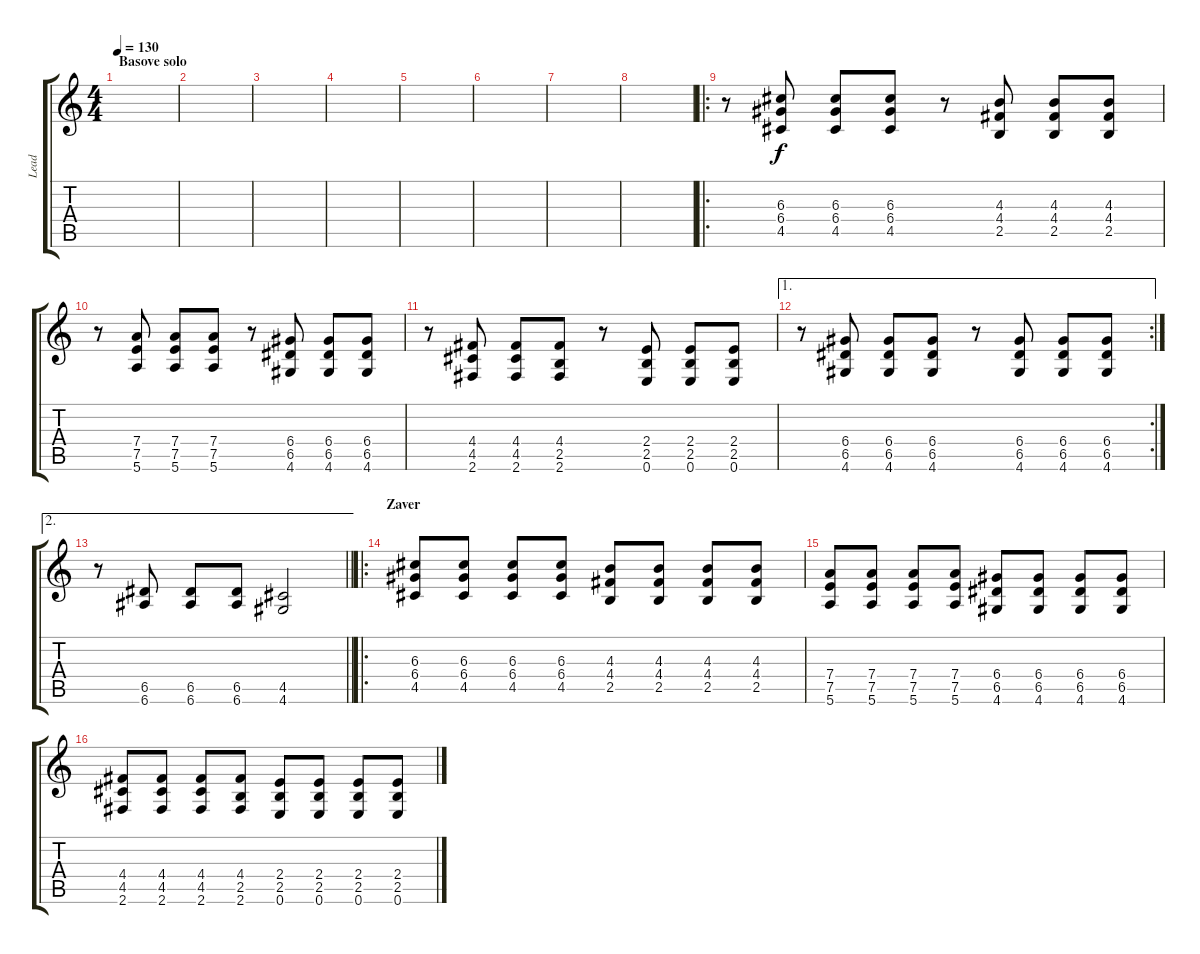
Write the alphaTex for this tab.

\track ("Lead" "Lead") {instrument overdrivenguitar}
\staff {score tabs}
\tuning (E4 B3 G3 D3 A2 E2) {hide}
\ts (4 4)
\section ("" "Basove solo")
\tempo 130
\clef g2
\ks c
|
|
|
|
|
|
|
|
\ro
r.8 (6.3 6.4 4.5).8 (6.3 6.4 4.5).8 (6.3 6.4 4.5).8 r.8 (4.3 4.4 2.5).8 (4.3 4.4 2.5).8 (4.3 4.4 2.5).8 |
r.8 (7.4 7.5 5.6).8 (7.4 7.5 5.6).8 (7.4 7.5 5.6).8 r.8 (6.4 6.5 4.6).8 (6.4 6.5 4.6).8 (6.4 6.5 4.6).8 |
r.8 (4.4 4.5 2.6).8 (4.4 4.5 2.6).8 (4.4 2.5 2.6).8 r.8 (2.4 2.5 0.6).8 (2.4 2.5 0.6).8 (2.4 2.5 0.6).8 |
\ae 1
\rc 2
r.8 (6.4 6.5 4.6).8 (6.4 6.5 4.6).8 (6.4 6.5 4.6).8 r.8 (6.4 6.5 4.6).8 (6.4 6.5 4.6).8 (6.4 6.5 4.6).8 |
\ae 2
\barLineRight lightlight
r.8 (6.5 6.6).8 (6.5 6.6).8 (6.5 6.6).8 (4.5 4.6).2 |
\ro
\section ("" "Zaver")
(6.3 6.4 4.5).8 (6.3 6.4 4.5).8 (6.3 6.4 4.5).8 (6.3 6.4 4.5).8 (4.3 4.4 2.5).8 (4.3 4.4 2.5).8 (4.3 4.4 2.5).8 (4.3 4.4 2.5).8 |
(7.4 7.5 5.6).8 (7.4 7.5 5.6).8 (7.4 7.5 5.6).8 (7.4 7.5 5.6).8 (6.4 6.5 4.6).8 (6.4 6.5 4.6).8 (6.4 6.5 4.6).8 (6.4 6.5 4.6).8 |
(4.4 4.5 2.6).8 (4.4 4.5 2.6).8 (4.4 4.5 2.6).8 (4.4 2.5 2.6).8 (2.4 2.5 0.6).8 (2.4 2.5 0.6).8 (2.4 2.5 0.6).8 (2.4 2.5 0.6).8
